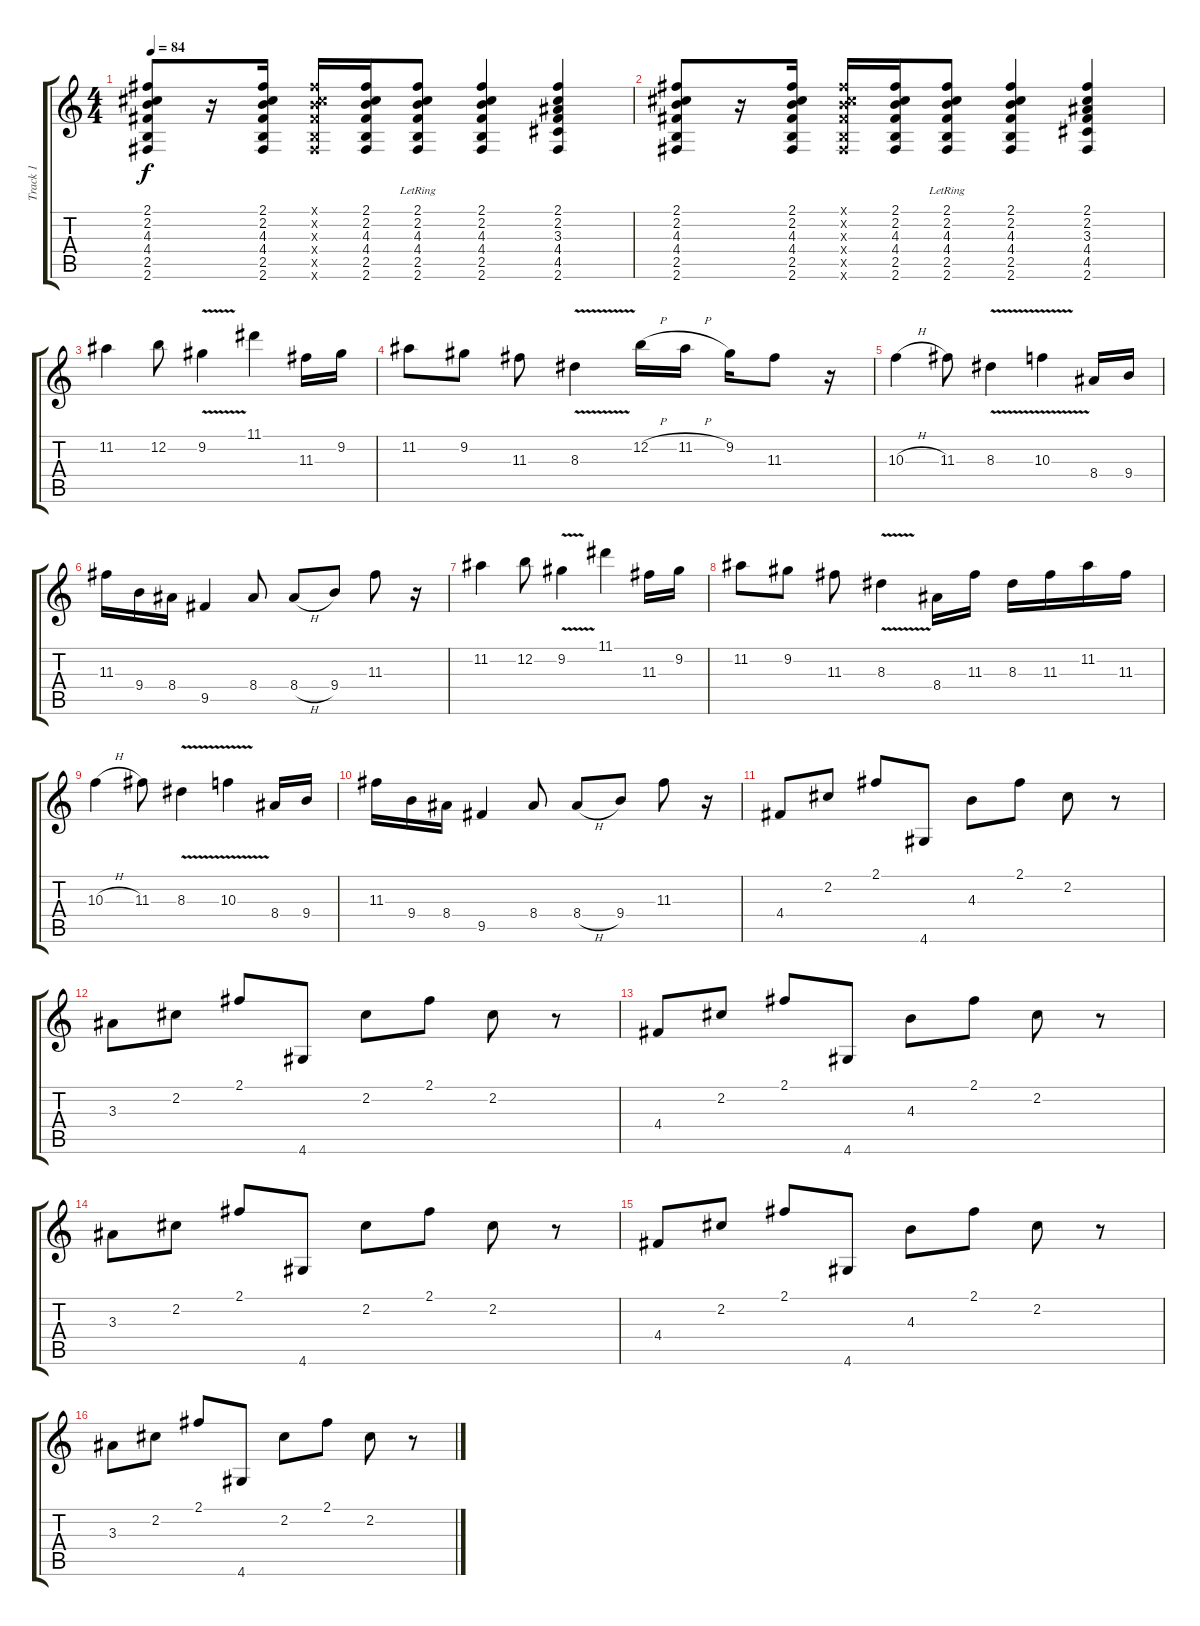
\track ("Track 1" "Track 1") {instrument acousticguitarnylon}
\staff {score tabs}
\tuning (E4 B3 G3 D3 A2 E2) {hide}
\ts (4 4)
\tempo 84
\clef g2
\ks c
(2.1 2.2 4.3 4.4 2.5 2.6).8{dy f} r.16 (2.1 2.2 4.3 4.4 2.5 2.6).16 (2.1{x} 2.2{x} 4.3{x} 4.4{x} 2.5{x} 2.6{x}).16 (2.1 2.2 4.3 4.4 2.5 2.6).16 (2.1{lr} 2.2{lr} 4.3{lr} 4.4{lr} 2.5{lr} 2.6{lr}).8 (2.1 2.2 4.3 4.4 2.5 2.6).4 (2.1 2.2 3.3 4.4 4.5 2.6).4 |
(2.1 2.2 4.3 4.4 2.5 2.6).8 r.16 (2.1 2.2 4.3 4.4 2.5 2.6).16 (2.1{x} 2.2{x} 4.3{x} 4.4{x} 2.5{x} 2.6{x}).16 (2.1 2.2 4.3 4.4 2.5 2.6).16 (2.1{lr} 2.2{lr} 4.3{lr} 4.4{lr} 2.5{lr} 2.6{lr}).8 (2.1 2.2 4.3 4.4 2.5 2.6).4 (2.1 2.2 3.3 4.4 4.5 2.6).4 |
11.2.4 12.2.8 9.2{v}.4 11.1.4 11.3.16 9.2.16 |
11.2.8 9.2.8 11.3.8 8.3{v}.4 12.2{h}.16 11.2{h}.16 9.2.16 11.3.8 r.16 |
10.3{h}.4 11.3.8 8.3{v}.4 10.3{v}.4 8.4.16 9.4.16 |
11.3.16 9.4.16 8.4.16 9.5.4 8.4.8 8.4{h}.8 9.4.8 11.3.8 r.16 |
11.2.4 12.2.8 9.2{v}.4 11.1.4 11.3.16 9.2.16 |
11.2.8 9.2.8 11.3.8 8.3{v}.4 8.4.16 11.3.16 8.3.16 11.3.16 11.2.16 11.3.16 |
10.3{h}.4 11.3.8 8.3{v}.4 10.3{v}.4 8.4.16 9.4.16 |
11.3.16 9.4.16 8.4.16 9.5.4 8.4.8 8.4{h}.8 9.4.8 11.3.8 r.16 |
4.4.8 2.2.8 2.1.8 4.6.8 4.3.8 2.1.8 2.2.8 r.8 |
3.3.8 2.2.8 2.1.8 4.6.8 2.2.8 2.1.8 2.2.8 r.8 |
4.4.8 2.2.8 2.1.8 4.6.8 4.3.8 2.1.8 2.2.8 r.8 |
3.3.8 2.2.8 2.1.8 4.6.8 2.2.8 2.1.8 2.2.8 r.8 |
4.4.8 2.2.8 2.1.8 4.6.8 4.3.8 2.1.8 2.2.8 r.8 |
3.3.8 2.2.8 2.1.8 4.6.8 2.2.8 2.1.8 2.2.8 r.8
